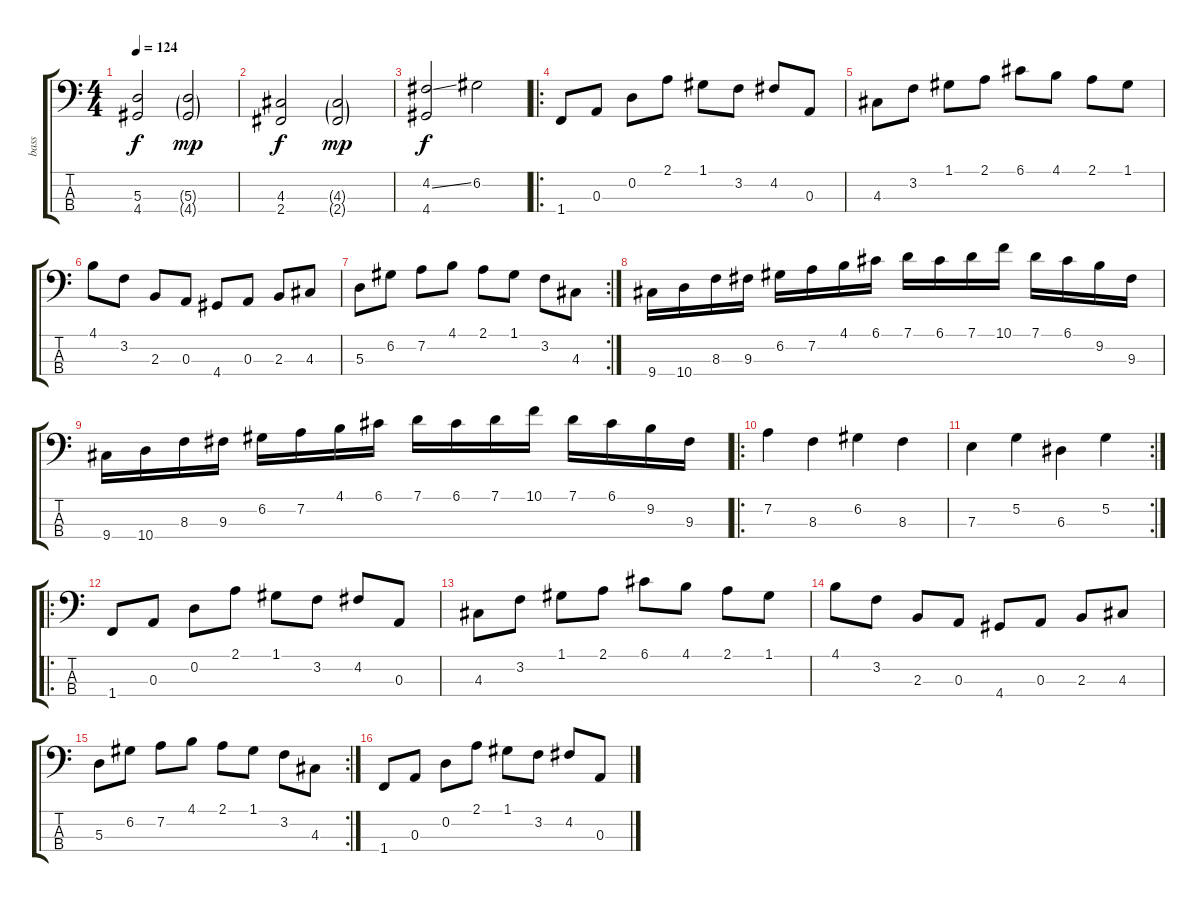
\track ("bass" "bass") {instrument electricbassfinger}
\staff {score tabs}
\tuning (G2 D2 A1 E1) {hide}
\ts (4 4)
\tempo 124
\clef f4
\ks c
(5.3 4.4).2{dy f instrument electricbassfinger} (5.3{g} 4.4{g}).2{dy mp} |
(4.3 2.4).2{dy f} (4.3{g} 2.4{g}).2{dy mp} |
(4.2{ss} 4.4).2{dy f} 6.2.2 |
\ro
1.4.8 0.3.8 0.2.8 2.1.8 1.1.8 3.2.8 4.2.8 0.3.8 |
4.3.8 3.2.8 1.1.8 2.1.8 6.1.8 4.1.8 2.1.8 1.1.8 |
4.1.8 3.2.8 2.3.8 0.3.8 4.4.8 0.3.8 2.3.8 4.3.8 |
\rc 2
5.3.8 6.2.8 7.2.8 4.1.8 2.1.8 1.1.8 3.2.8 4.3.8 |
9.4.16 10.4.16 8.3.16 9.3.16 6.2.16 7.2.16 4.1.16 6.1.16 7.1.16 6.1.16 7.1.16 10.1.16 7.1.16 6.1.16 9.2.16 9.3.16 |
9.4.16 10.4.16 8.3.16 9.3.16 6.2.16 7.2.16 4.1.16 6.1.16 7.1.16 6.1.16 7.1.16 10.1.16 7.1.16 6.1.16 9.2.16 9.3.16 |
\ro
7.2.4 8.3.4 6.2.4 8.3.4 |
\rc 2
7.3.4 5.2.4 6.3.4 5.2.4 |
\ro
1.4.8 0.3.8 0.2.8 2.1.8 1.1.8 3.2.8 4.2.8 0.3.8 |
4.3.8 3.2.8 1.1.8 2.1.8 6.1.8 4.1.8 2.1.8 1.1.8 |
4.1.8 3.2.8 2.3.8 0.3.8 4.4.8 0.3.8 2.3.8 4.3.8 |
\rc 2
5.3.8 6.2.8 7.2.8 4.1.8 2.1.8 1.1.8 3.2.8 4.3.8 |
1.4.8 0.3.8 0.2.8 2.1.8 1.1.8 3.2.8 4.2.8 0.3.8
